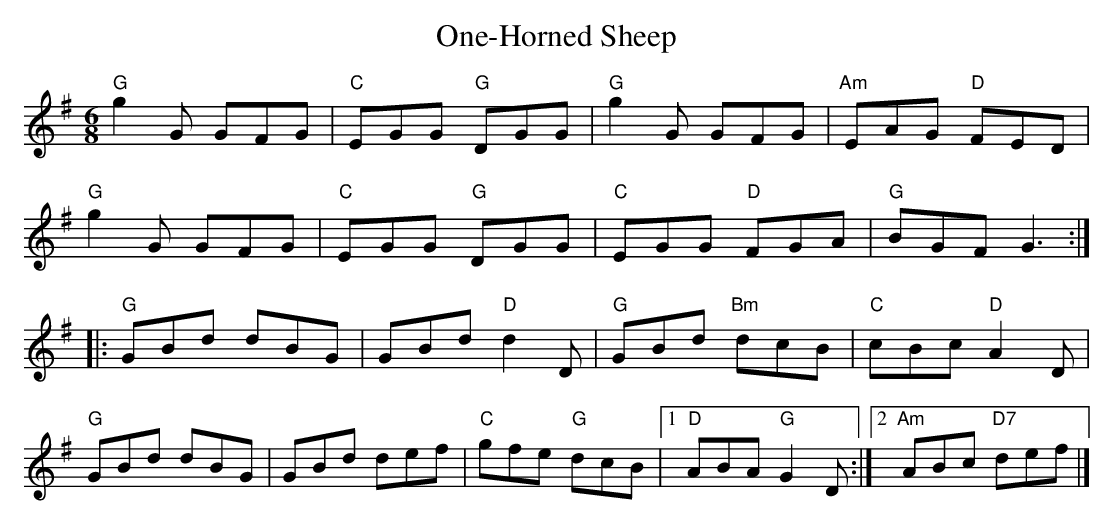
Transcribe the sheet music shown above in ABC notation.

X:1
T: One-Horned Sheep
M: 6/8
K: G
"G"g2G GFG| "C"EGG "G"DGG| "G"g2G GFG| "Am"EAG "D"FED|
"G"g2G GFG| "C"EGG "G"DGG| "C"EGG "D"FGA| "G"BGF G3 :|
|: \
"G"GBd dBG| GBd "D"d2D|"G" GBd "Bm"dcB| "C"cBc "D"A2D|
"G"GBd dBG| GBd def| "C"gfe "G"dcB |1 "D"ABA "G"G2D :|2 "Am"ABc "D7"def |]
